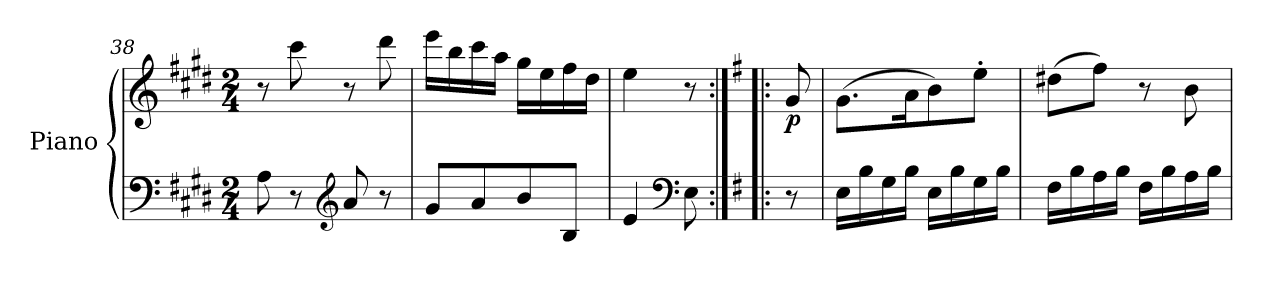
**kern	**kern	**dynam
*part1	*part1	*part1
*staff2	*staff1	*staff1/2
*I"Piano	*	*
*I'Pno.	*	*
*clefF4	*clefG2	*
*k[f#c#g#d#]	*k[f#c#g#d#]	*
*M2/4	*M2/4	*
=38	=38	=38
8A\	8r	.
8r	8ccc#\	.
*clefG2	*	*
8a/	8r	.
8r	8ddd#\	.
=39	=39	=39
8g#/L	16eee\LL	.
.	16bb\	.
8a/	16ccc#\	.
.	16aa\JJ	.
8b/	16gg#\LL	.
.	16ee\	.
8B/J	16ff#\	.
.	16dd#\JJ	.
!!LO:LB:g=z
=40	=40	=40
4e/	4ee\	.
*clefF4	*	*
8E\	8r	.
=40X4:|!|:	=40X4:|!|:	=40X4:|!|:
*k[f#]	*k[f#]	*
!	!	!LO:DY:b
8r	8g/	p
=41	=41	=41
16E\LL	(>8.g\L	.
16B\	.	.
16G\	.	.
16B\JJ	16a\K	.
16E\LL	8b\)	.
16B\	.	.
16G\	8ee'\J	.
16B\JJ	.	.
=42	=42	=42
16F#\LL	(>8dd#X\L	.
16B\	.	.
16A\	8ff#\J)	.
16B\JJ	.	.
16F#\LL	8r	.
16B\	.	.
16A\	8b\	.
16B\JJ	.	.
=	=	=
*-	*-	*-
